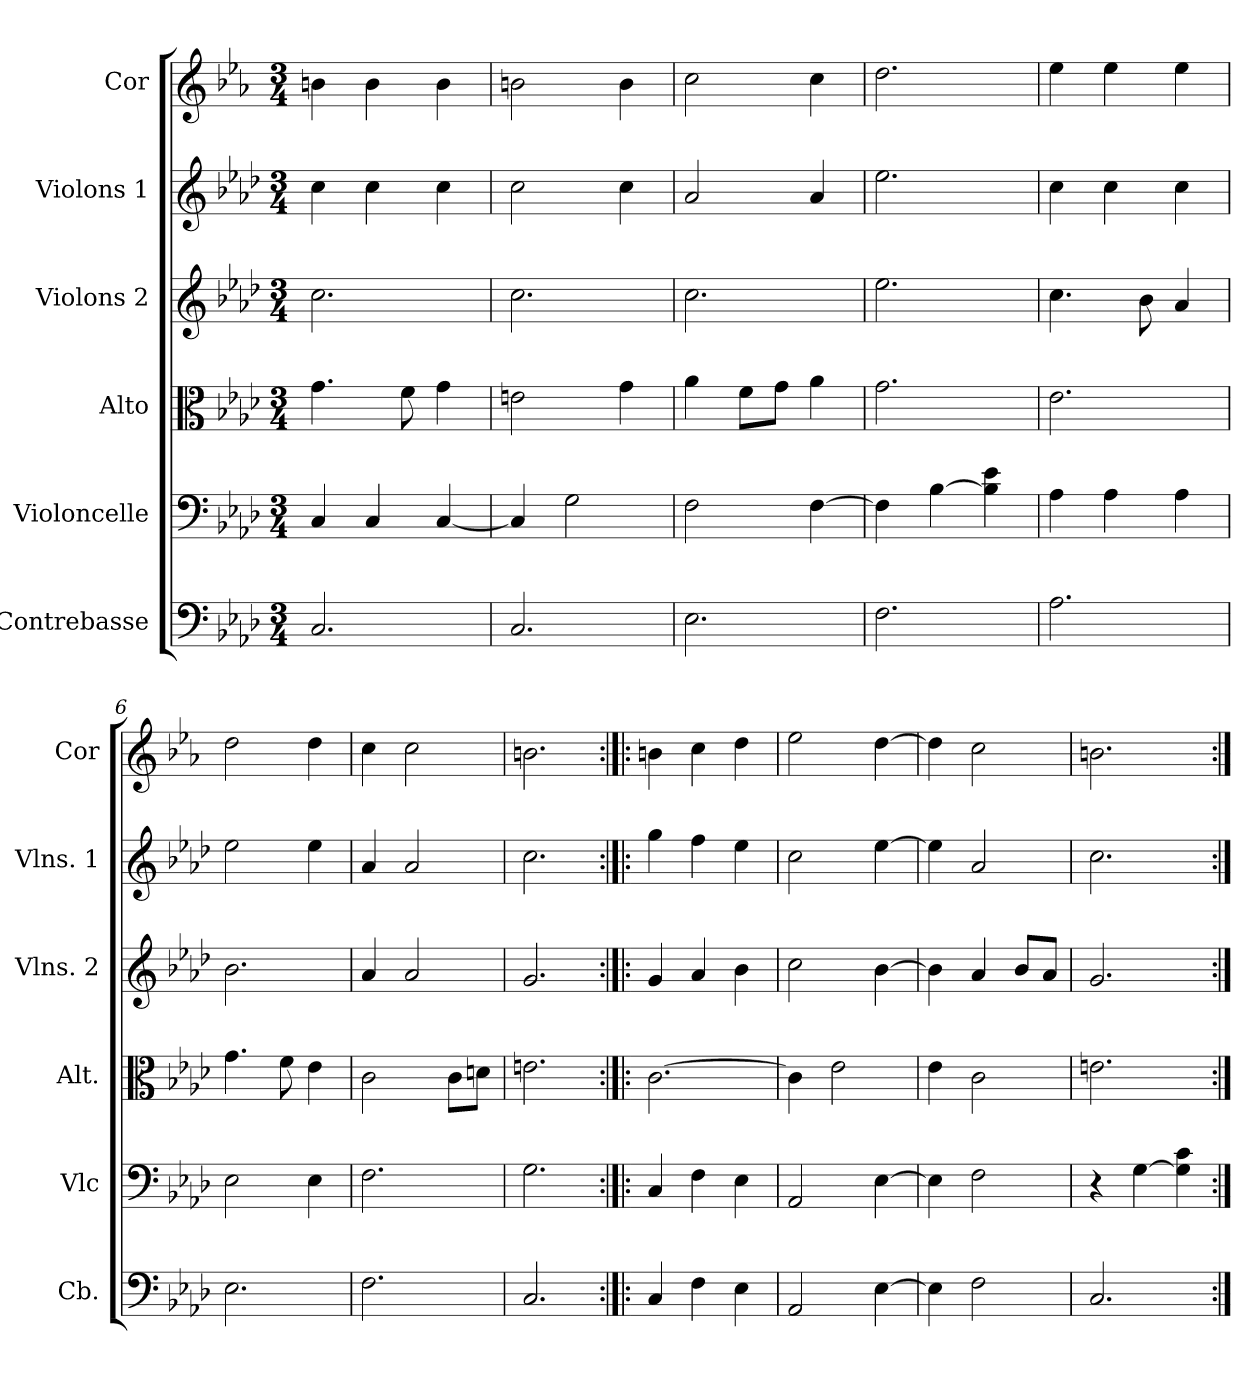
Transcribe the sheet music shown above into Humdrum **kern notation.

**kern	**kern	**kern	**kern	**kern	**kern
*part6	*part5	*part4	*part3	*part2	*part1
*staff6	*staff5	*staff4	*staff3	*staff2	*staff1
*I"Contrebasse	*I"Violoncelle	*I"Alto	*I"Violons 2	*I"Violons 1	*I"Cor
*I'Cb.	*I'Vlc	*I'Alt.	*I'Vlns. 2	*I'Vlns. 1	*I'Cor
*clefF4	*clefF4	*clefC3	*clefG2	*clefG2	*clefG2
*ITrd7c12	*	*	*	*	*ITrd4c7
*k[b-e-a-d-]	*k[b-e-a-d-]	*k[b-e-a-d-]	*k[b-e-a-d-]	*k[b-e-a-d-]	*k[b-e-a-d-]
*M3/4	*M3/4	*M3/4	*M3/4	*M3/4	*M3/4
=1	=1	=1	=1	=1	=1
2.CC/	4C/	4.g\	2.cc\	4cc\	4en\
.	4C/	.	.	4cc\	4e\
.	.	8f\	.	.	.
.	[4C/	4g\	.	4cc\	4e\
=2	=2	=2	=2	=2	=2
2.CC/	4C/]	2en\	2.cc\	2cc\	2en\
.	2G\	.	.	.	.
.	.	4g\	.	4cc\	4e\
=3	=3	=3	=3	=3	=3
2.EE-\	2F\	4a-\	2.cc\	2a-/	2f\
.	.	8f\L	.	.	.
.	.	8g\J	.	.	.
.	[4F\	4a-\	.	4a-/	4f\
=4	=4	=4	=4	=4	=4
2.FF\	4F\]	2.g\	2.ee-\	2.ee-\	2.g\
.	[4B-\	.	.	.	.
.	4B-\] 4e-\	.	.	.	.
=5	=5	=5	=5	=5	=5
2.AA-\	4A-\	2.e-\	4.cc\	4cc\	4a-\
.	4A-\	.	.	4cc\	4a-\
.	.	.	8b-\	.	.
.	4A-\	.	4a-/	4cc\	4a-\
=6	=6	=6	=6	=6	=6
2.EE-\	2E-\	4.g\	2.b-\	2ee-\	2g\
.	.	8f\	.	.	.
.	4E-\	4e-\	.	4ee-\	4g\
=7	=7	=7	=7	=7	=7
2.FF\	2.F\	2c\	4a-/	4a-/	4f\
.	.	.	2a-/	2a-/	2f\
.	.	8c\L	.	.	.
.	.	8dn\J	.	.	.
=8	=8	=8	=8	=8	=8
2.CC/	2.G\	2.en\	2.g/	2.cc\	2.en\
=9:|!|:	=9:|!|:	=9:|!|:	=9:|!|:	=9:|!|:	=9:|!|:
4CC/	4C/	[2.c\	4g/	4gg\	4en\
4FF\	4F\	.	4a-/	4ff\	4f\
4EE-\	4E-\	.	4b-\	4ee-\	4g\
=10	=10	=10	=10	=10	=10
2AAA-/	2AA-/	4c\]	2cc\	2cc\	2a-\
.	.	2e-\	.	.	.
[4EE-\	[4E-\	.	[4b-\	[4ee-\	[4g\
=11	=11	=11	=11	=11	=11
4EE-\]	4E-\]	4e-\	4b-\]	4ee-\]	4g\]
2FF\	2F\	2c\	4a-/	2a-/	2f\
.	.	.	8b-/L	.	.
.	.	.	8a-/J	.	.
=12	=12	=12	=12	=12	=12
2.CC/	4r	2.en\	2.g/	2.cc\	2.en\
.	[4G\	.	.	.	.
.	4G\] 4c\	.	.	.	.
=:|!	=:|!	=:|!	=:|!	=:|!	=:|!
*-	*-	*-	*-	*-	*-
